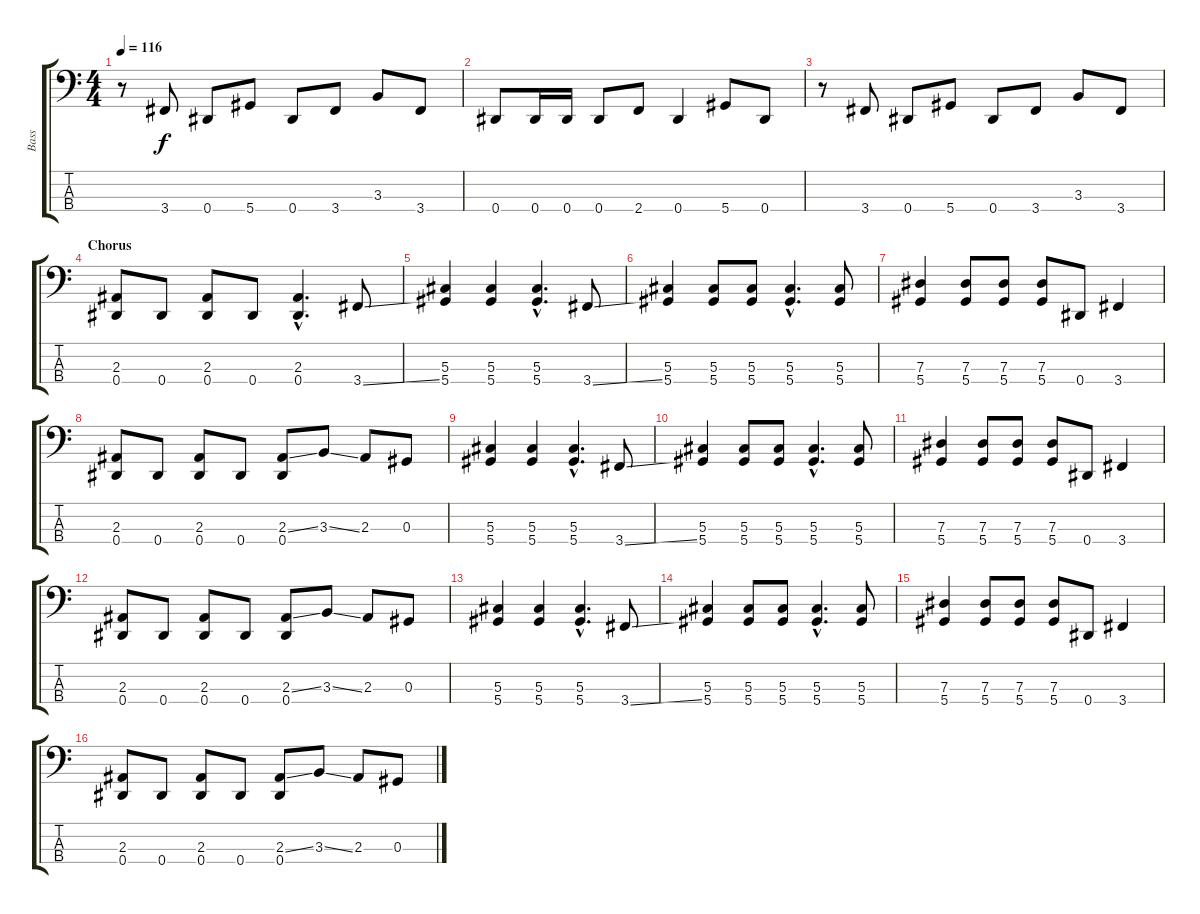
\track ("Bass" "Bass") {instrument electricbassfinger}
\staff {score tabs}
\tuning (Gb2 Db2 Ab1 Eb1) {hide}
\ts (4 4)
\tempo 116
\clef f4
\ks c
r.8{dy f} 3.4.8 0.4.8 5.4.8 0.4.8 3.4.8 3.3.8 3.4.8 |
0.4.8 0.4.16 0.4.16 0.4.8 2.4.8 0.4.4 5.4.8 0.4.8 |
r.8 3.4.8 0.4.8 5.4.8 0.4.8 3.4.8 3.3.8 3.4.8 |
\section ("" "Chorus")
(2.3 0.4).8 0.4.8 (2.3 0.4).8 0.4.8 (2.3{hac} 0.4{hac}).4{d} 3.4{ss}.8 |
(5.3 5.4).4 (5.3 5.4).4 (5.3{hac} 5.4{hac}).4{d} 3.4{ss}.8 |
(5.3 5.4).4 (5.3 5.4).8 (5.3 5.4).8 (5.3{hac} 5.4{hac}).4{d} (5.3 5.4).8 |
(7.3 5.4).4 (7.3 5.4).8 (7.3 5.4).8 (7.3 5.4).8 0.4.8 3.4.4 |
(2.3 0.4).8 0.4.8 (2.3 0.4).8 0.4.8 (2.3{ss} 0.4).8 3.3{ss}.8 2.3.8 0.3.8 |
(5.3 5.4).4 (5.3 5.4).4 (5.3{hac} 5.4{hac}).4{d} 3.4{ss}.8 |
(5.3 5.4).4 (5.3 5.4).8 (5.3 5.4).8 (5.3{hac} 5.4{hac}).4{d} (5.3 5.4).8 |
(7.3 5.4).4 (7.3 5.4).8 (7.3 5.4).8 (7.3 5.4).8 0.4.8 3.4.4 |
(2.3 0.4).8 0.4.8 (2.3 0.4).8 0.4.8 (2.3{ss} 0.4).8 3.3{ss}.8 2.3.8 0.3.8 |
(5.3 5.4).4 (5.3 5.4).4 (5.3{hac} 5.4{hac}).4{d} 3.4{ss}.8 |
(5.3 5.4).4 (5.3 5.4).8 (5.3 5.4).8 (5.3{hac} 5.4{hac}).4{d} (5.3 5.4).8 |
(7.3 5.4).4 (7.3 5.4).8 (7.3 5.4).8 (7.3 5.4).8 0.4.8 3.4.4 |
(2.3 0.4).8 0.4.8 (2.3 0.4).8 0.4.8 (2.3{ss} 0.4).8 3.3{ss}.8 2.3.8 0.3.8
